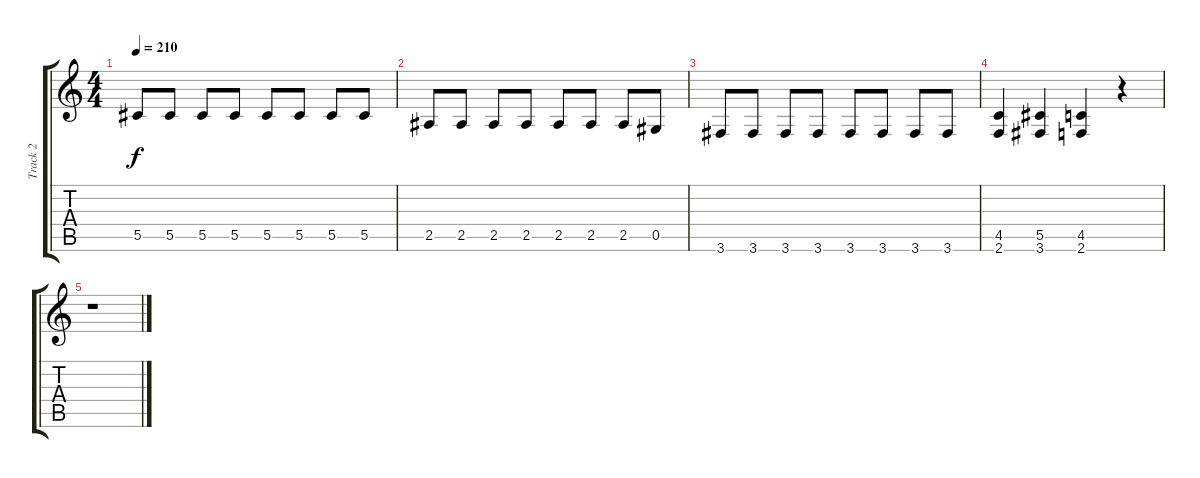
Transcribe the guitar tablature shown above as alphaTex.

\track ("Track 2" "Track 2") {instrument distortionguitar}
\staff {score tabs}
\tuning (Eb4 Bb3 Gb3 Db3 Ab2 Eb2) {hide}
\ts (4 4)
\tempo 210
\clef g2
\ks c
5.5.8{dy f} 5.5.8 5.5.8 5.5.8 5.5.8 5.5.8 5.5.8 5.5.8 |
2.5.8 2.5.8 2.5.8 2.5.8 2.5.8 2.5.8 2.5.8 0.5.8 |
3.6.8 3.6.8 3.6.8 3.6.8 3.6.8 3.6.8 3.6.8 3.6.8 |
(4.5 2.6).4 (5.5 3.6).4 (4.5 2.6).4 r.4 |
r.1
